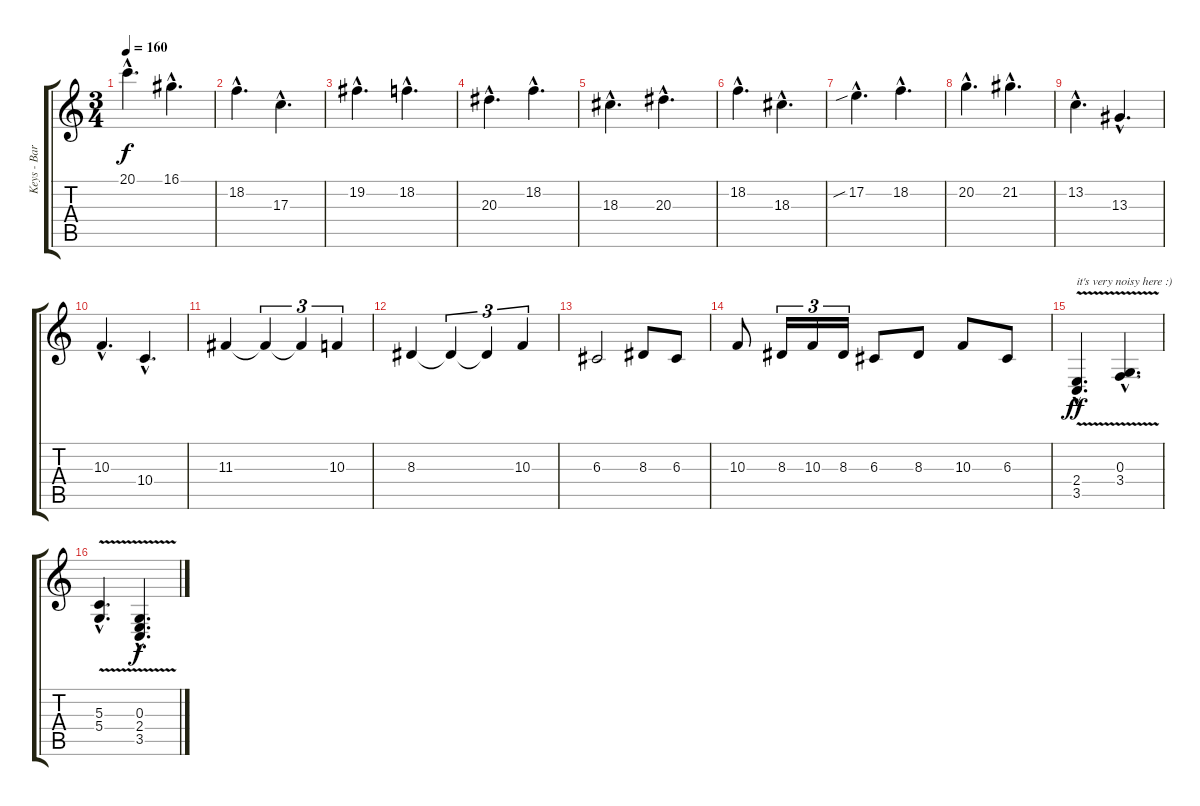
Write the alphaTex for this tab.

\track ("Keys - Bardens" "Keys - Bar") {instrument recorder}
\staff {score tabs}
\tuning (E4 B3 G3 D3 A2 E2) {hide}
\ts (3 4)
\tempo 160
\clef g2
\ks c
20.1{hac}.4{d dy f volume 14 instrument rockorgan} 16.1{hac}.4{d} |
18.2{hac}.4{d} 17.3{hac}.4{d} |
19.2{hac}.4{d} 18.2{hac}.4{d} |
20.3{hac}.4{d} 18.2{hac}.4{d} |
18.3{hac}.4{d} 20.3{hac}.4{d} |
18.2{hac}.4{d} 18.3{hac}.4{d} |
17.2{sib hac}.4{d} 18.2{hac}.4{d} |
20.2{hac}.4{d} 21.2{hac}.4{d} |
13.2{hac}.4{d instrument rockorgan} 13.3{hac}.4{d} |
10.3{hac}.4{d} 10.4{hac}.4{d} |
11.3.4 11.3{t}.4{tu (3 2)} 11.3{t}.4{tu (3 2)} 10.3.4{tu (3 2)} |
8.3.4{volume 16 instrument rockorgan} 8.3{t}.4{tu (3 2)} 8.3{t}.4{tu (3 2)} 10.3.4{tu (3 2)} |
6.3.2 8.3.8 6.3.8 |
10.3.8 8.3.16{tu (3 2)} 10.3.16{tu (3 2)} 8.3.16{tu (3 2)} 6.3.8 8.3.8 10.3.8 6.3.8 |
(2.4{v hac} 3.5{v hac}).4{d txt "it's very noisy here :)" dy ff} (0.3{v hac} 3.4{v hac}).4{d} |
(5.3{v hac} 5.4{v hac}).4{d} (0.3{v hac} 2.4{v hac} 3.5{v hac}).4{d dy f}
